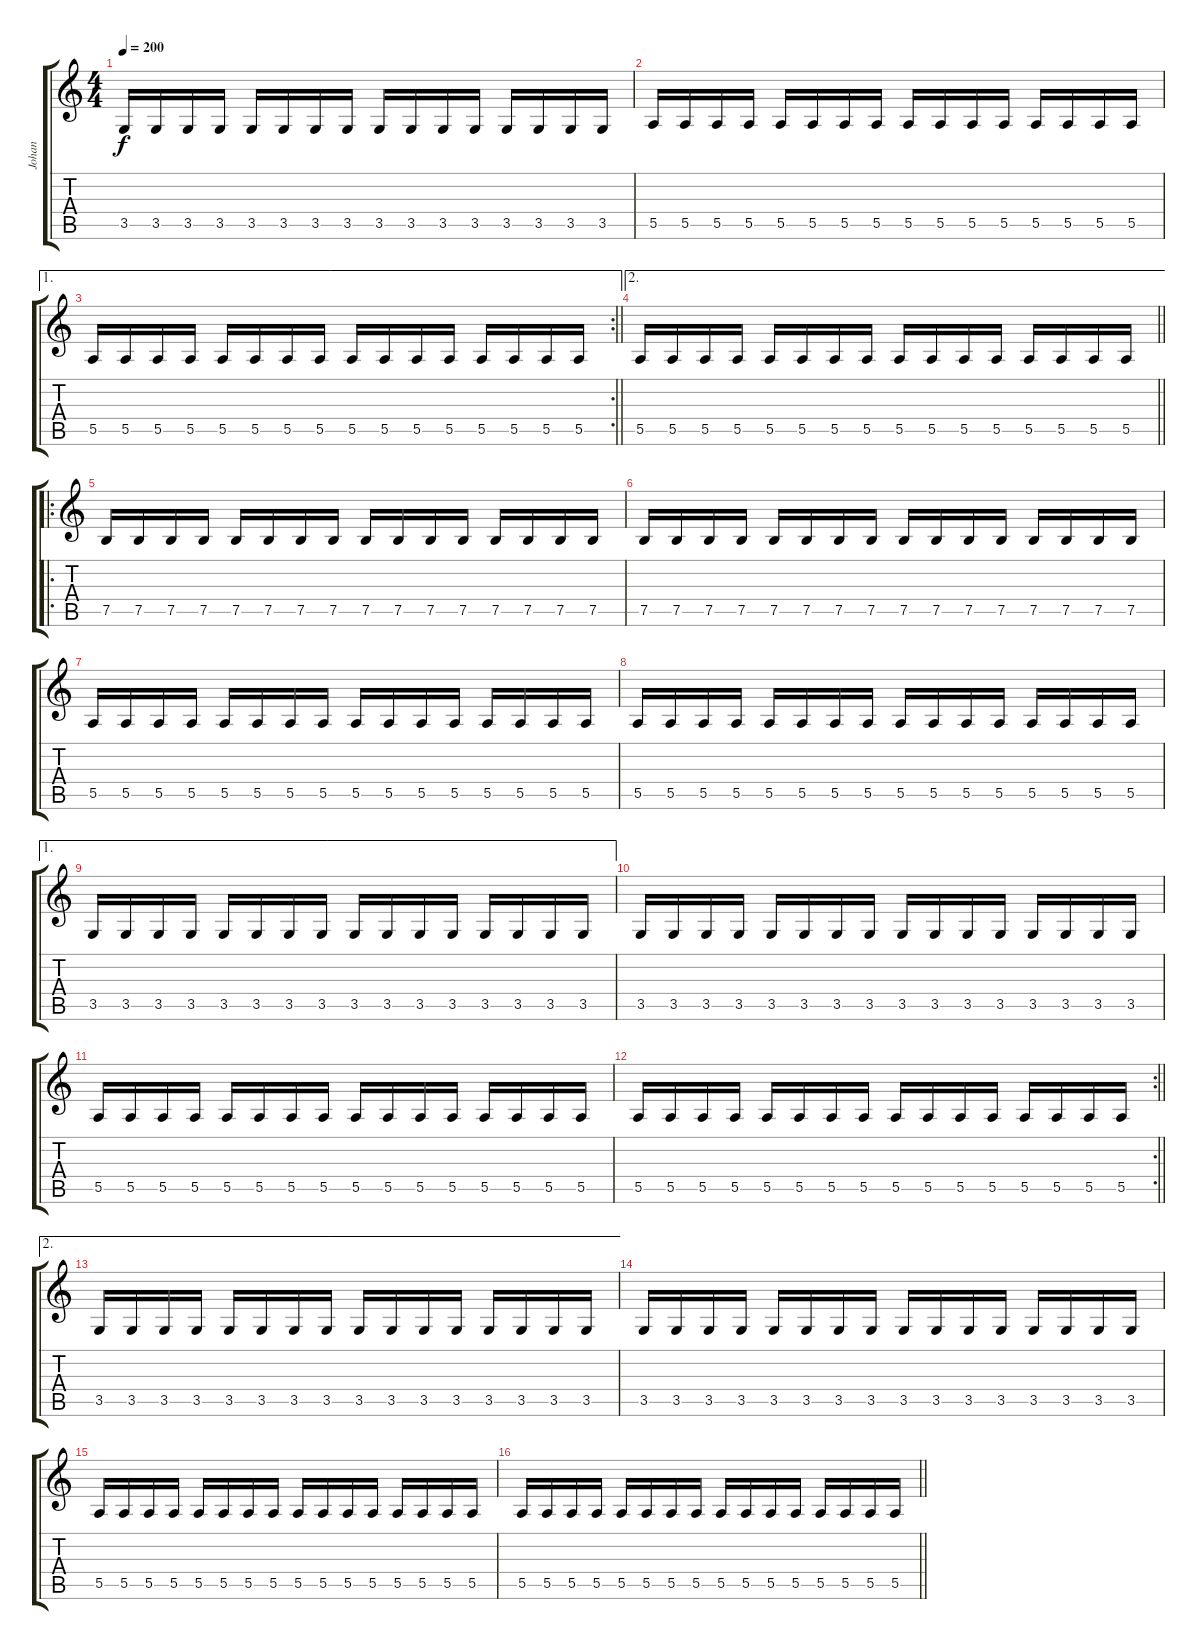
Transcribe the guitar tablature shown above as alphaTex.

\track ("Johan" "Johan") {instrument distortionguitar}
\staff {score tabs}
\tuning (B3 Gb3 D3 A2 E2 B1) {hide}
\ts (4 4)
\tempo 200
\clef g2
\ks c
3.5.16{dy f} 3.5.16 3.5.16 3.5.16 3.5.16 3.5.16 3.5.16 3.5.16 3.5.16 3.5.16 3.5.16 3.5.16 3.5.16 3.5.16 3.5.16 3.5.16 |
5.5.16 5.5.16 5.5.16 5.5.16 5.5.16 5.5.16 5.5.16 5.5.16 5.5.16 5.5.16 5.5.16 5.5.16 5.5.16 5.5.16 5.5.16 5.5.16 |
\ae 1
\rc 2
\barLineRight lightlight
5.5.16 5.5.16 5.5.16 5.5.16 5.5.16 5.5.16 5.5.16 5.5.16 5.5.16 5.5.16 5.5.16 5.5.16 5.5.16 5.5.16 5.5.16 5.5.16 |
\ae 2
\barLineRight lightlight
5.5.16 5.5.16 5.5.16 5.5.16 5.5.16 5.5.16 5.5.16 5.5.16 5.5.16 5.5.16 5.5.16 5.5.16 5.5.16 5.5.16 5.5.16 5.5.16 |
\ro
\section ("" "")
7.5.16 7.5.16 7.5.16 7.5.16 7.5.16 7.5.16 7.5.16 7.5.16 7.5.16 7.5.16 7.5.16 7.5.16 7.5.16 7.5.16 7.5.16 7.5.16 |
7.5.16 7.5.16 7.5.16 7.5.16 7.5.16 7.5.16 7.5.16 7.5.16 7.5.16 7.5.16 7.5.16 7.5.16 7.5.16 7.5.16 7.5.16 7.5.16 |
5.5.16 5.5.16 5.5.16 5.5.16 5.5.16 5.5.16 5.5.16 5.5.16 5.5.16 5.5.16 5.5.16 5.5.16 5.5.16 5.5.16 5.5.16 5.5.16 |
5.5.16 5.5.16 5.5.16 5.5.16 5.5.16 5.5.16 5.5.16 5.5.16 5.5.16 5.5.16 5.5.16 5.5.16 5.5.16 5.5.16 5.5.16 5.5.16 |
\ae 1
3.5.16 3.5.16 3.5.16 3.5.16 3.5.16 3.5.16 3.5.16 3.5.16 3.5.16 3.5.16 3.5.16 3.5.16 3.5.16 3.5.16 3.5.16 3.5.16 |
3.5.16 3.5.16 3.5.16 3.5.16 3.5.16 3.5.16 3.5.16 3.5.16 3.5.16 3.5.16 3.5.16 3.5.16 3.5.16 3.5.16 3.5.16 3.5.16 |
5.5.16 5.5.16 5.5.16 5.5.16 5.5.16 5.5.16 5.5.16 5.5.16 5.5.16 5.5.16 5.5.16 5.5.16 5.5.16 5.5.16 5.5.16 5.5.16 |
\rc 2
\barLineRight lightlight
5.5.16 5.5.16 5.5.16 5.5.16 5.5.16 5.5.16 5.5.16 5.5.16 5.5.16 5.5.16 5.5.16 5.5.16 5.5.16 5.5.16 5.5.16 5.5.16 |
\ae 2
\section ("" "")
3.5.16 3.5.16 3.5.16 3.5.16 3.5.16 3.5.16 3.5.16 3.5.16 3.5.16 3.5.16 3.5.16 3.5.16 3.5.16 3.5.16 3.5.16 3.5.16 |
3.5.16 3.5.16 3.5.16 3.5.16 3.5.16 3.5.16 3.5.16 3.5.16 3.5.16 3.5.16 3.5.16 3.5.16 3.5.16 3.5.16 3.5.16 3.5.16 |
5.5.16 5.5.16 5.5.16 5.5.16 5.5.16 5.5.16 5.5.16 5.5.16 5.5.16 5.5.16 5.5.16 5.5.16 5.5.16 5.5.16 5.5.16 5.5.16 |
\barLineRight lightlight
5.5.16 5.5.16 5.5.16 5.5.16 5.5.16 5.5.16 5.5.16 5.5.16 5.5.16 5.5.16 5.5.16 5.5.16 5.5.16 5.5.16 5.5.16 5.5.16
